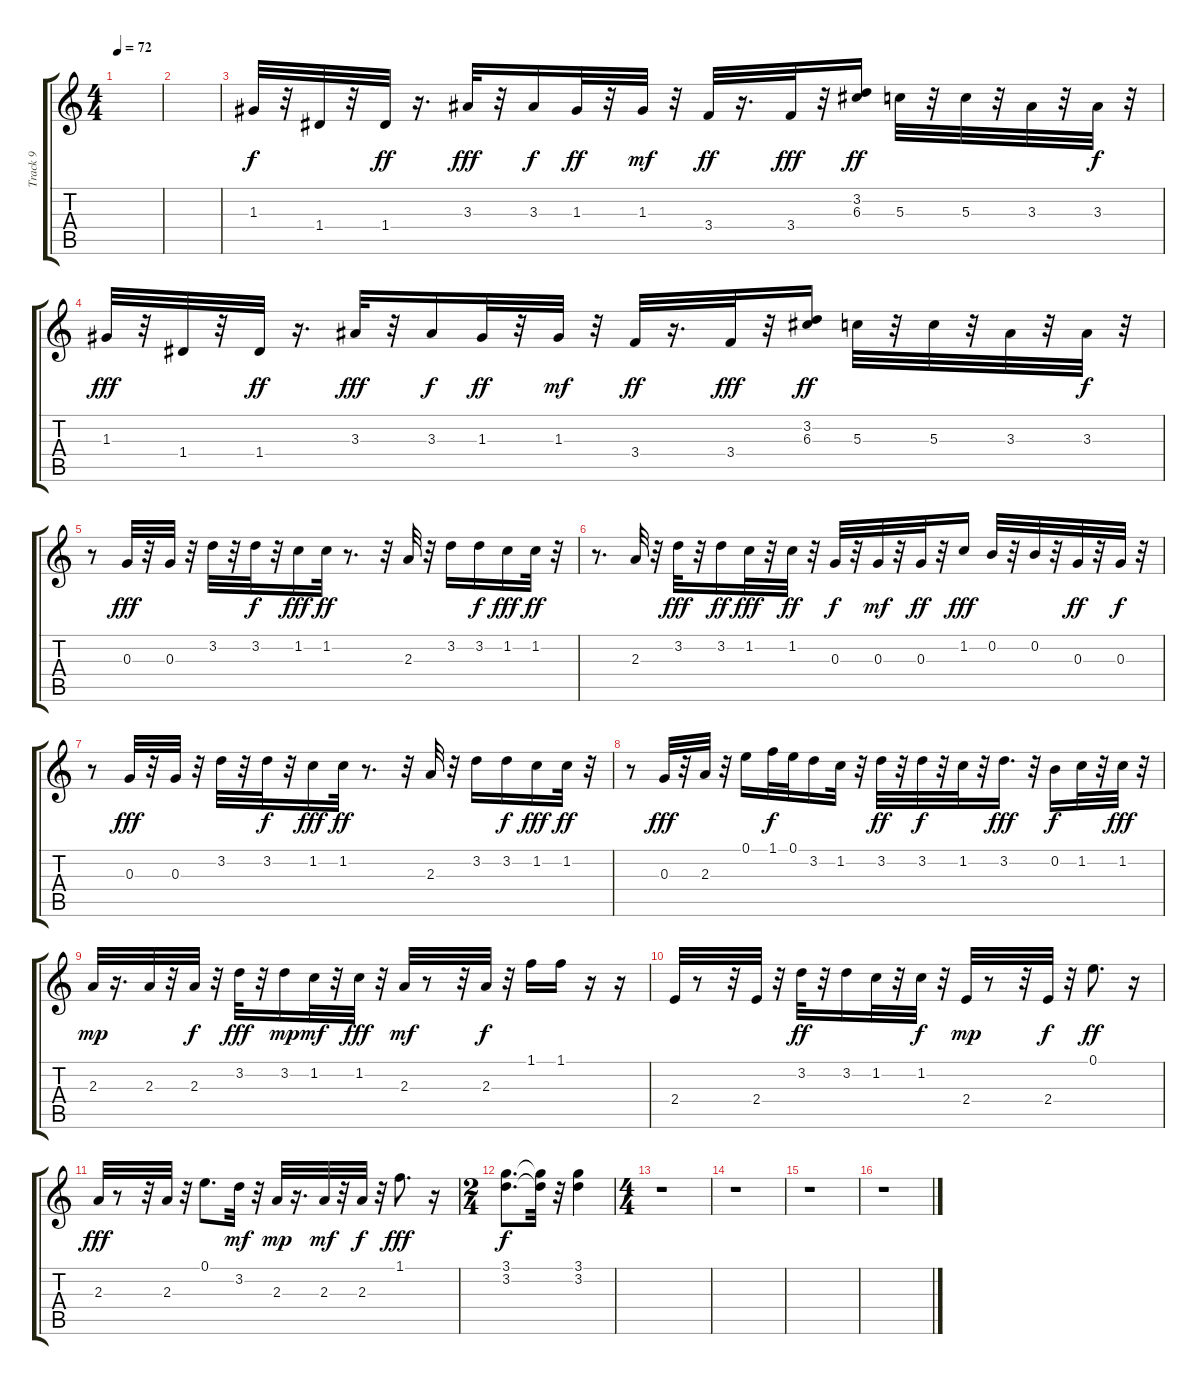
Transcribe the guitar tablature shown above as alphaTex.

\track ("Track 9" "Track 9") {instrument electricguitarmuted}
\staff {score tabs}
\tuning (E4 B3 G3 D3 A2 E2) {hide}
\ts (4 4)
\tempo 72
\clef g2
\ks c
|
|
1.3.32{volume 8} r.32 1.4.32 r.32 1.4.32{dy ff} r.16{d} 3.3.32{dy fff} r.32 3.3.16{dy f} 1.3.32{dy ff} r.32 1.3.32{dy mf} r.32 3.4.32{dy ff} r.16{d} 3.4.32{dy fff} r.32 (3.2 6.3).16{dy ff} 5.3.32 r.32 5.3.32 r.32 3.3.32 r.32 3.3.32{dy f} r.32 |
1.3.32{dy fff} r.32 1.4.32 r.32 1.4.32{dy ff} r.16{d} 3.3.32{dy fff} r.32 3.3.16{dy f} 1.3.32{dy ff} r.32 1.3.32{dy mf} r.32 3.4.32{dy ff} r.16{d} 3.4.32{dy fff} r.32 (3.2 6.3).16{dy ff} 5.3.32 r.32 5.3.32 r.32 3.3.32 r.32 3.3.32{dy f} r.32 |
r.8 0.3.32{dy fff} r.32 0.3.32 r.32 3.2.32 r.32 3.2.32{dy f} r.32 1.2.16{dy fff} 1.2.32{dy ff} r.8{d} r.32 2.3.32 r.32 3.2.16 3.2.16{dy f} 1.2.16{dy fff} 1.2.32{dy ff} r.32 |
r.8{d} 2.3.32 r.32 3.2.32{dy fff} r.32 3.2.16{dy ff} 1.2.32{dy fff} r.32 1.2.32{dy ff} r.32 0.3.32{dy f} r.32 0.3.32{dy mf} r.32 0.3.32{dy ff} r.32 1.2.16{dy fff} 0.2.32 r.32 0.2.32 r.32 0.3.32{dy ff} r.32 0.3.32{dy f} r.32 |
r.8 0.3.32{dy fff} r.32 0.3.32 r.32 3.2.32 r.32 3.2.32{dy f} r.32 1.2.16{dy fff} 1.2.32{dy ff} r.8{d} r.32 2.3.32 r.32 3.2.16 3.2.16{dy f} 1.2.16{dy fff} 1.2.32{dy ff} r.32 |
r.8 0.3.32{dy fff} r.32 2.3.32 r.32 0.1.16 1.1.32{dy f} 0.1.32 3.2.16 1.2.32 r.32 3.2.32{dy ff} r.32 3.2.32{dy f} r.32 1.2.32 r.32 3.2.16{d dy fff} r.32 0.2.16{dy f} 1.2.32 r.32 1.2.32{dy fff} r.32 |
2.3.32{dy mp} r.16{d} 2.3.32 r.32 2.3.32{dy f} r.32 3.2.32{dy fff} r.32 3.2.16{dy mp} 1.2.32{dy mf} r.32 1.2.32{dy fff} r.32 2.3.32{dy mf} r.8 r.32 2.3.32{dy f} r.32 1.1.16 1.1.16 r.16 r.16 |
2.4.32 r.8 r.32 2.4.32 r.32 3.2.32{dy ff} r.32 3.2.16 1.2.32 r.32 1.2.32{dy f} r.32 2.4.32{dy mp} r.8 r.32 2.4.32{dy f} r.32 0.1.8{d dy ff} r.16 |
2.3.32{dy fff} r.8 r.32 2.3.32 r.32 0.1.8{d} 3.2.32{dy mf} r.32 2.3.32{dy mp} r.16{d} 2.3.32{dy mf} r.32 2.3.32{dy f} r.32 1.1.8{d dy fff} r.16 |
\ts (2 4)
(3.1 3.2).8{d dy f} (3.1{t} 3.2{t}).32 r.32 (3.1 3.2).4 |
\ts (4 4)
r.1 |
r.1 |
r.1 |
r.1
